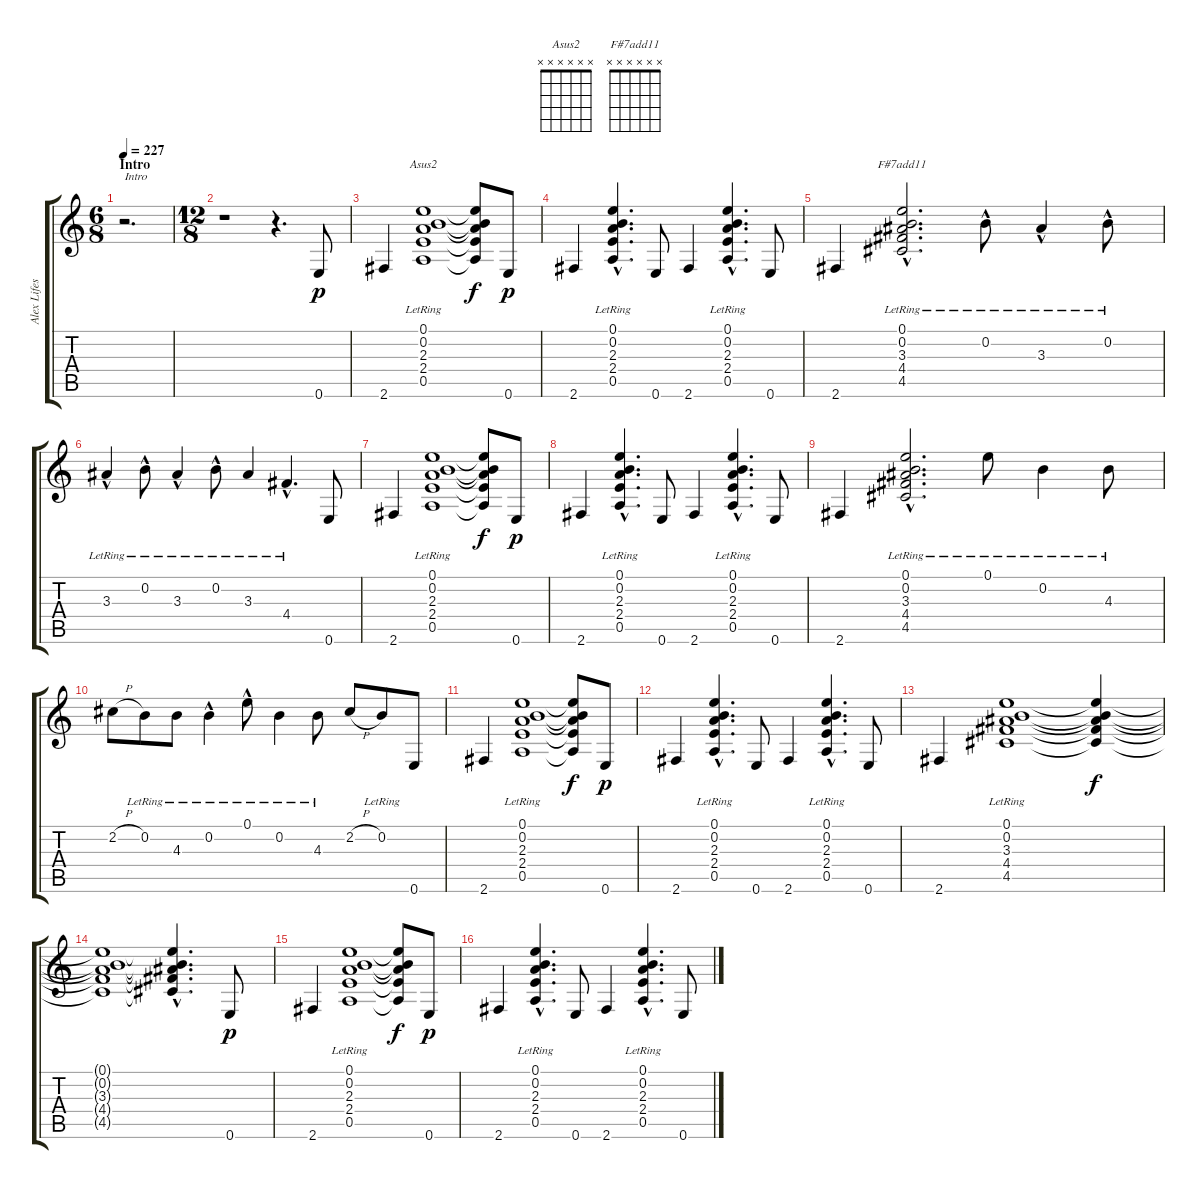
\track ("Alex Lifeson 1" "Alex Lifes") {instrument distortionguitar}
\staff {score tabs}
\tuning (E4 B3 G3 D3 A2 E2) {hide}
\chord ("Asus2" x x x x x x) {firstfret 0}
\chord ("F#7add11" x x x x x x) {firstfret 0}
\ts (6 8)
\section ("" "Intro")
\tempo 227
\clef g2
\ks c
r.2{d txt "Intro" dy p instrument distortionguitar} |
\ts (12 8)
r.1 r.4{d} 0.6.8{volume 13 balance 12 instrument distortionguitar} |
2.6.4 (0.1{lr} 0.2{lr} 2.3{lr} 2.4{lr} 0.5).1{ch "Asus2"} (0.1{t} 0.2{t} 2.3{t} 2.4{t} 0.5{t}).8{dy f} 0.6.8{dy p} |
2.6.4 (0.1{hac lr} 0.2{hac lr} 2.3{hac lr} 2.4{hac lr} 0.5{hac}).4{d} 0.6.8 2.6.4 (0.1{hac lr} 0.2{hac lr} 2.3{hac lr} 2.4{hac lr} 0.5{hac}).4{d} 0.6.8 |
2.6.4 (0.1{hac lr} 0.2{hac lr} 3.3{hac lr} 4.4{hac lr} 4.5{hac}).2{d ch "F#7add11"} 0.2{hac lr}.8 3.3{hac lr}.4 0.2{hac lr}.8 |
3.3{hac lr}.4 0.2{hac lr}.8 3.3{hac lr}.4 0.2{hac lr}.8 3.3{lr}.4 4.4{hac lr}.4{d} 0.6.8 |
2.6.4 (0.1{lr} 0.2{lr} 2.3{lr} 2.4{lr} 0.5).1 (0.1{t} 0.2{t} 2.3{t} 2.4{t} 0.5{t}).8{dy f} 0.6.8{dy p} |
2.6.4 (0.1{hac lr} 0.2{hac lr} 2.3{hac lr} 2.4{hac lr} 0.5{hac}).4{d} 0.6.8 2.6.4 (0.1{hac lr} 0.2{hac lr} 2.3{hac lr} 2.4{hac lr} 0.5{hac}).4{d} 0.6.8 |
2.6.4 (0.1{hac lr} 0.2{hac lr} 3.3{hac lr} 4.4{hac lr} 4.5{hac}).2{d} 0.1{lr}.8 0.2{lr}.4 4.3{lr}.8 |
2.2{h}.8 0.2{lr}.8 4.3{lr}.8 0.2{hac lr}.4 0.1{hac lr}.8 0.2{lr}.4 4.3{lr}.8 2.2{h}.8 0.2{lr}.8 0.6.8 |
2.6.4 (0.1{lr} 0.2{lr} 2.3{lr} 2.4{lr} 0.5).1 (0.1{t} 0.2{t} 2.3{t} 2.4{t} 0.5{t}).8{dy f} 0.6.8{dy p} |
2.6.4 (0.1{hac lr} 0.2{hac lr} 2.3{hac lr} 2.4{hac lr} 0.5{hac}).4{d} 0.6.8 2.6.4 (0.1{hac lr} 0.2{hac lr} 2.3{hac lr} 2.4{hac lr} 0.5{hac}).4{d} 0.6.8 |
2.6.4 (0.1{lr} 0.2{lr} 3.3{lr} 4.4{lr} 4.5).1 (0.1{t} 0.2{t} 3.3{t} 4.4{t} 4.5{t}).4{dy f} |
(0.1{t} 0.2{t} 3.3{t} 4.4{t} 4.5{t}).1 (0.1{hac t} 0.2{hac t} 3.3{hac t} 4.4{hac t} 4.5{hac t}).4{d} 0.6.8{dy p} |
2.6.4 (0.1{lr} 0.2{lr} 2.3{lr} 2.4{lr} 0.5).1 (0.1{t} 0.2{t} 2.3{t} 2.4{t} 0.5{t}).8{dy f} 0.6.8{dy p} |
2.6.4 (0.1{hac lr} 0.2{hac lr} 2.3{hac lr} 2.4{hac lr} 0.5{hac}).4{d} 0.6.8 2.6.4 (0.1{hac lr} 0.2{hac lr} 2.3{hac lr} 2.4{hac lr} 0.5{hac}).4{d} 0.6.8
